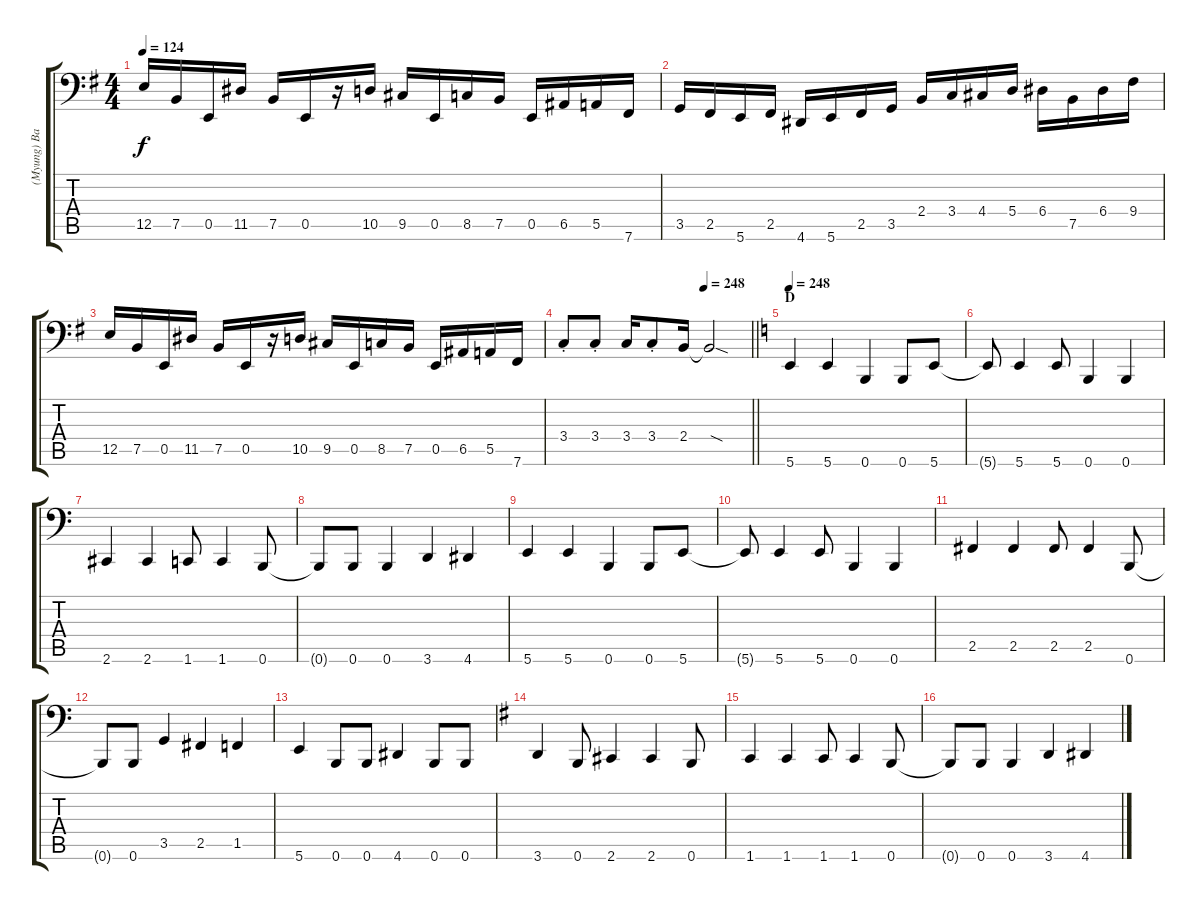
\track ("(Myung) Bass" "(Myung) Ba") {instrument electricbassfinger}
\staff {score tabs}
\tuning (C3 G2 D2 A1 E1 B0) {hide}
\ts (4 4)
\tempo 124
\clef f4
\ks eminor
12.5.16{dy f} 7.5.16 0.5.16 11.5.16 7.5.16 0.5.16 r.16 10.5.16 9.5.16 0.5.16 8.5.16 7.5.16 0.5.16 6.5.16 5.5.16 7.6.16 |
3.5.16 2.5.16 5.6.16 2.5.16 4.6.16 5.6.16 2.5.16 3.5.16 2.4.16 3.4.16 4.4.16 5.4.16 6.4.16 7.5.16 6.4.16 9.4.16 |
12.5.16 7.5.16 0.5.16 11.5.16 7.5.16 0.5.16 r.16 10.5.16 9.5.16 0.5.16 8.5.16 7.5.16 0.5.16 6.5.16 5.5.16 7.6.16 |
\tempo (248 0.75)
\barLineRight lightlight
3.4{st}.8 3.4{st}.8 3.4.16 3.4{st}.8 2.4.16 2.4{sod t}.2 |
\section ("" "D")
\tempo 248
\ks c
5.6.4 5.6.4 0.6.4 0.6.8 5.6.8 |
5.6{t}.8 5.6.4 5.6.8 0.6.4 0.6.4 |
2.6.4 2.6.4 1.6.8 1.6.4 0.6.8 |
0.6{t}.8 0.6.8 0.6.4 3.6.4 4.6.4 |
5.6.4 5.6.4 0.6.4 0.6.8 5.6.8 |
5.6{t}.8 5.6.4 5.6.8 0.6.4 0.6.4 |
2.5.4 2.5.4 2.5.8 2.5.4 0.6.8 |
0.6{t}.8 0.6.8 3.5.4 2.5.4 1.5.4 |
5.6.4 0.6.8 0.6.8 4.6.4 0.6.8 0.6.8 |
\ks eminor
3.6.4 0.6.8 2.6.4 2.6.4 0.6.8 |
1.6.4 1.6.4 1.6.8 1.6.4 0.6.8 |
0.6{t}.8 0.6.8 0.6.4 3.6.4 4.6.4
